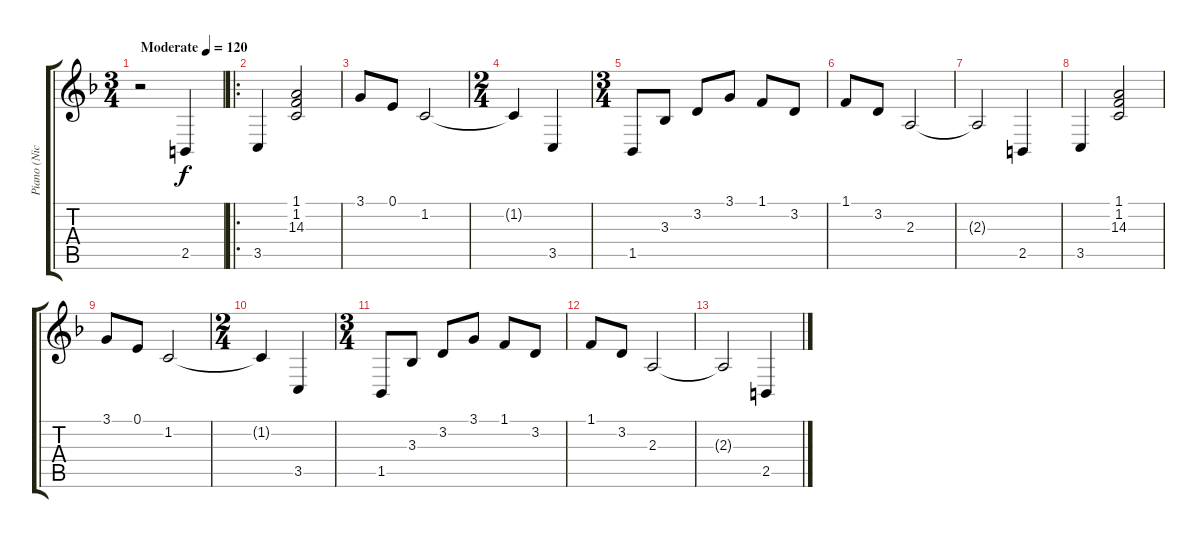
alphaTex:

\track ("Piano (Nick)" "Piano (Nic") {instrument acousticgrandpiano}
\staff {score tabs}
\tuning (E4 B3 G3 D3 A2 E2) {hide}
\ts (3 4)
\tempo (120 "Moderate")
\clef g2
\ks f
r.2{dy f instrument acousticgrandpiano} 2.5.4 |
\ro
3.5.4 (1.1 1.2 14.3).2 |
3.1.8 0.1.8 1.2.2 |
\ts (2 4)
1.2{t}.4 3.5.4 |
\ts (3 4)
1.5.8 3.3.8 3.2.8 3.1.8 1.1.8 3.2.8 |
1.1.8 3.2.8 2.3.2 |
2.3{t}.2 2.5.4 |
3.5.4 (1.1 1.2 14.3).2 |
3.1.8 0.1.8 1.2.2 |
\ts (2 4)
1.2{t}.4 3.5.4 |
\ts (3 4)
1.5.8 3.3.8 3.2.8 3.1.8 1.1.8 3.2.8 |
1.1.8 3.2.8 2.3.2 |
2.3{t}.2 2.5.4
